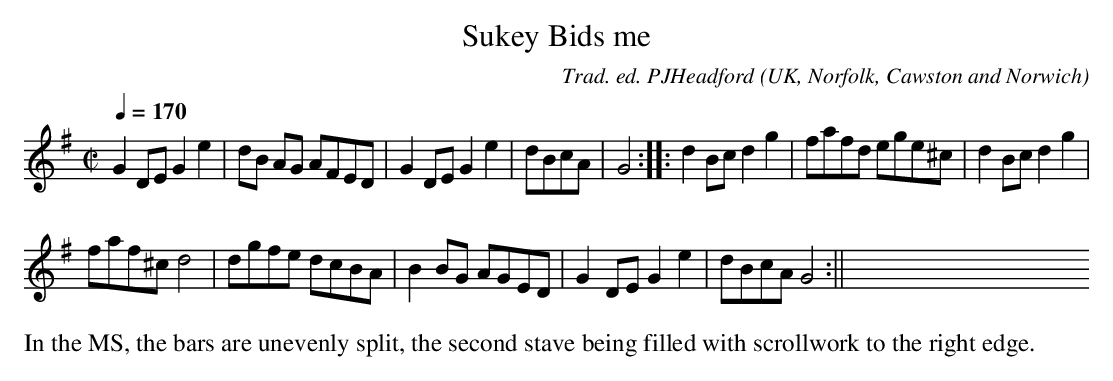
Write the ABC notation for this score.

X:1
T:Sukey Bids me
C:Trad. ed. PJHeadford
O:UK, Norfolk, Cawston and Norwich
M:C|
L:1/8
Q:1/4=170
K:G
G2DE G2e2|dB AG AFED|G2DE G2e2|dBcA|G4:||:d2Bc d2g2|fafd ege^c|d2Bc d2g2|
faf^c d4|dgfe dcBA|B2BG AGED|G2DE G2e2|dBcA G4:||XXXX
